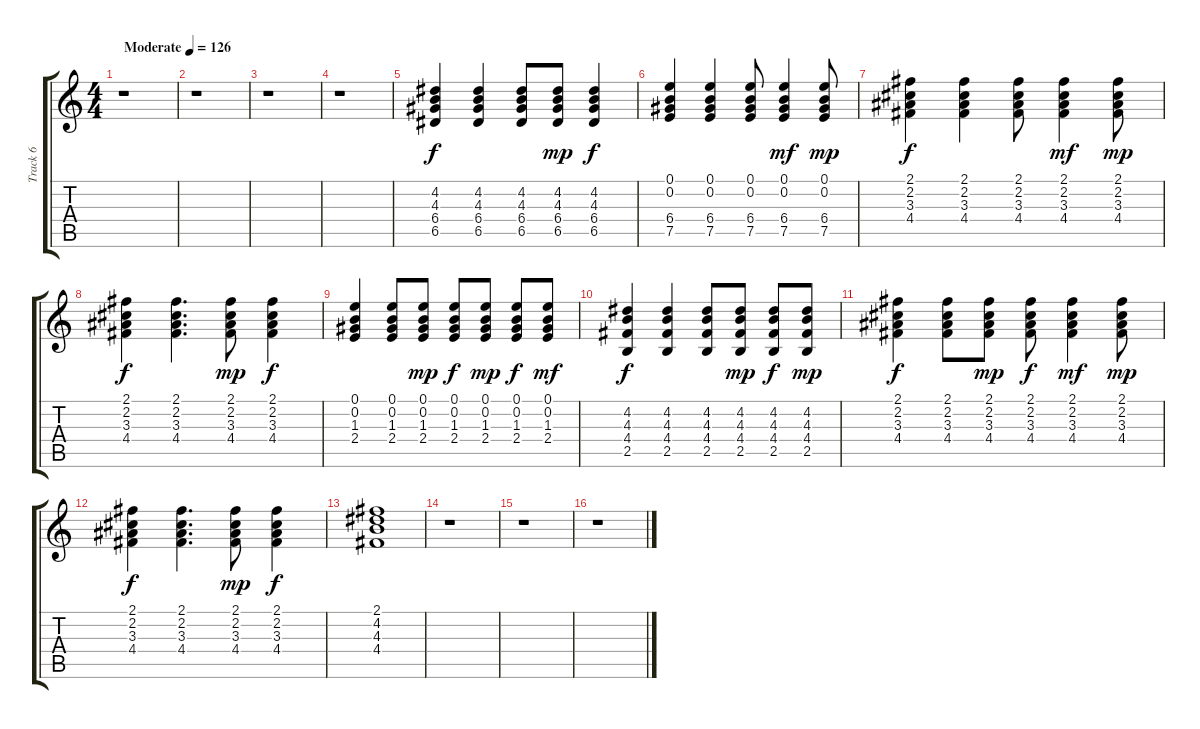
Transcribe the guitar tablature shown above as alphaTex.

\track ("Track 6" "Track 6") {instrument acousticguitarsteel}
\staff {score tabs}
\tuning (E4 B3 G3 D3 A2 E2) {hide}
\ts (4 4)
\tempo (126 "Moderate")
\clef g2
\ks c
r.1{dy f instrument acousticguitarsteel} |
r.1 |
r.1 |
r.1 |
(4.2 4.3 6.4 6.5).4 (4.2 4.3 6.4 6.5).4 (4.2 4.3 6.4 6.5).8 (4.2 4.3 6.4 6.5).8{dy mp} (4.2 4.3 6.4 6.5).4{dy f} |
(0.1 0.2 6.4 7.5).4 (0.1 0.2 6.4 7.5).4 (0.1 0.2 6.4 7.5).8 (0.1 0.2 6.4 7.5).4{dy mf} (0.1 0.2 6.4 7.5).8{dy mp} |
(2.1 2.2 3.3 4.4).4{dy f} (2.1 2.2 3.3 4.4).4 (2.1 2.2 3.3 4.4).8 (2.1 2.2 3.3 4.4).4{dy mf} (2.1 2.2 3.3 4.4).8{dy mp} |
(2.1 2.2 3.3 4.4).4{dy f} (2.1 2.2 3.3 4.4).4{d} (2.1 2.2 3.3 4.4).8{dy mp} (2.1 2.2 3.3 4.4).4{dy f} |
(0.1 0.2 1.3 2.4).4 (0.1 0.2 1.3 2.4).8 (0.1 0.2 1.3 2.4).8{dy mp} (0.1 0.2 1.3 2.4).8{dy f} (0.1 0.2 1.3 2.4).8{dy mp} (0.1 0.2 1.3 2.4).8{dy f} (0.1 0.2 1.3 2.4).8{dy mf} |
(4.2 4.3 4.4 2.5).4{dy f} (4.2 4.3 4.4 2.5).4 (4.2 4.3 4.4 2.5).8 (4.2 4.3 4.4 2.5).8{dy mp} (4.2 4.3 4.4 2.5).8{dy f} (4.2 4.3 4.4 2.5).8{dy mp} |
(2.1 2.2 3.3 4.4).4{dy f} (2.1 2.2 3.3 4.4).8 (2.1 2.2 3.3 4.4).8{dy mp} (2.1 2.2 3.3 4.4).8{dy f} (2.1 2.2 3.3 4.4).4{dy mf} (2.1 2.2 3.3 4.4).8{dy mp} |
(2.1 2.2 3.3 4.4).4{dy f} (2.1 2.2 3.3 4.4).4{d} (2.1 2.2 3.3 4.4).8{dy mp} (2.1 2.2 3.3 4.4).4{dy f} |
(2.1 4.2 4.3 4.4).1 |
r.1 |
r.1 |
r.1
